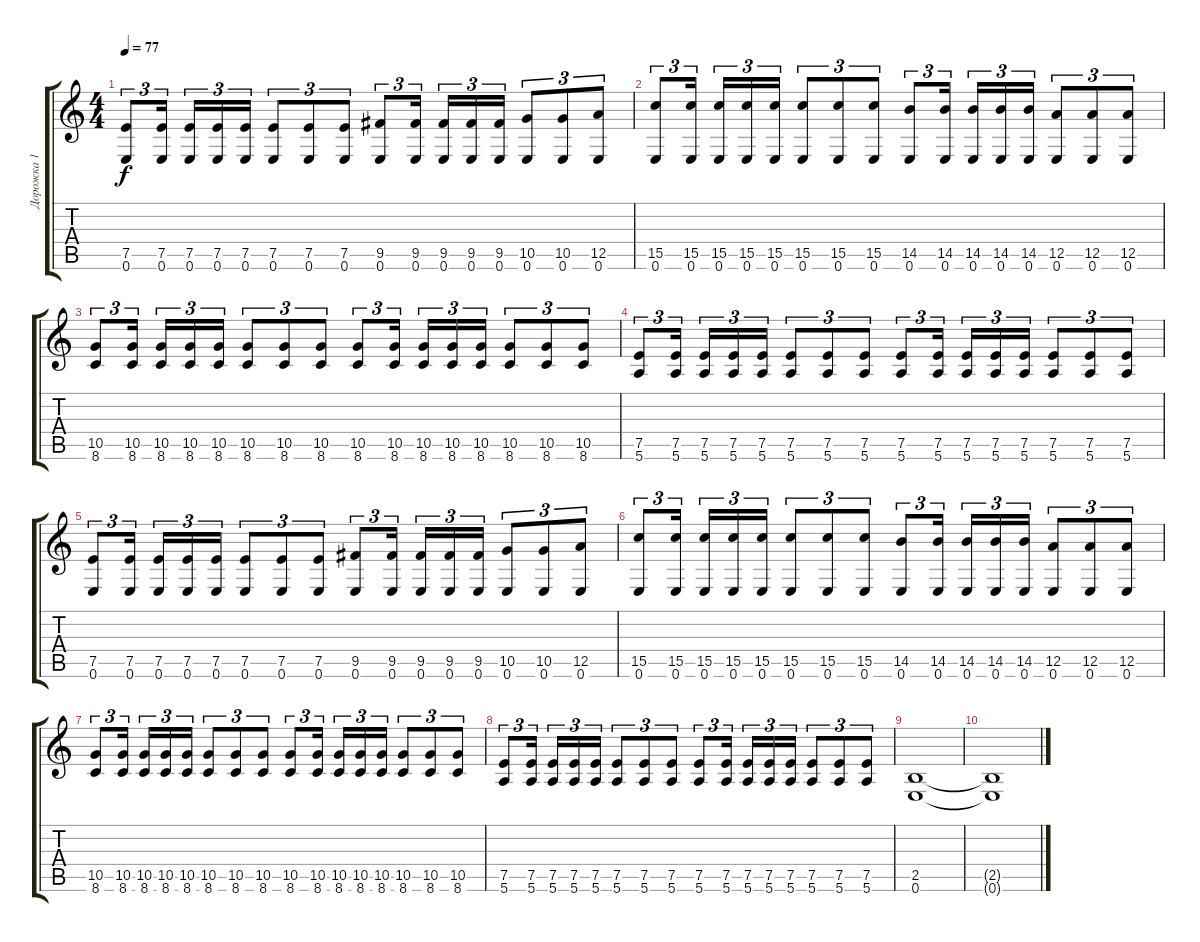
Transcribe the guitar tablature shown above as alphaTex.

\track ("Дорожка 1" "Дорожка 1") {instrument distortionguitar}
\staff {score tabs}
\tuning (E4 B3 G3 D3 A2 E2) {hide}
\ts (4 4)
\tempo 77
\clef g2
\ks c
(7.5 0.6).8{tu (3 2) dy f} (7.5 0.6).16{tu (3 2) beam splitsecondary} (7.5 0.6).16{tu (3 2)} (7.5 0.6).16{tu (3 2)} (7.5 0.6).16{tu (3 2)} (7.5 0.6).8{tu (3 2)} (7.5 0.6).8{tu (3 2)} (7.5 0.6).8{tu (3 2)} (9.5 0.6).8{tu (3 2)} (9.5 0.6).16{tu (3 2) beam splitsecondary} (9.5 0.6).16{tu (3 2)} (9.5 0.6).16{tu (3 2)} (9.5 0.6).16{tu (3 2)} (10.5 0.6).8{tu (3 2)} (10.5 0.6).8{tu (3 2)} (12.5 0.6).8{tu (3 2)} |
(15.5 0.6).8{tu (3 2)} (15.5 0.6).16{tu (3 2) beam splitsecondary} (15.5 0.6).16{tu (3 2)} (15.5 0.6).16{tu (3 2)} (15.5 0.6).16{tu (3 2)} (15.5 0.6).8{tu (3 2)} (15.5 0.6).8{tu (3 2)} (15.5 0.6).8{tu (3 2)} (14.5 0.6).8{tu (3 2)} (14.5 0.6).16{tu (3 2) beam splitsecondary} (14.5 0.6).16{tu (3 2)} (14.5 0.6).16{tu (3 2)} (14.5 0.6).16{tu (3 2)} (12.5 0.6).8{tu (3 2)} (12.5 0.6).8{tu (3 2)} (12.5 0.6).8{tu (3 2)} |
(10.5 8.6).8{tu (3 2)} (10.5 8.6).16{tu (3 2) beam splitsecondary} (10.5 8.6).16{tu (3 2)} (10.5 8.6).16{tu (3 2)} (10.5 8.6).16{tu (3 2)} (10.5 8.6).8{tu (3 2)} (10.5 8.6).8{tu (3 2)} (10.5 8.6).8{tu (3 2)} (10.5 8.6).8{tu (3 2)} (10.5 8.6).16{tu (3 2) beam splitsecondary} (10.5 8.6).16{tu (3 2)} (10.5 8.6).16{tu (3 2)} (10.5 8.6).16{tu (3 2)} (10.5 8.6).8{tu (3 2)} (10.5 8.6).8{tu (3 2)} (10.5 8.6).8{tu (3 2)} |
(7.5 5.6).8{tu (3 2)} (7.5 5.6).16{tu (3 2) beam splitsecondary} (7.5 5.6).16{tu (3 2)} (7.5 5.6).16{tu (3 2)} (7.5 5.6).16{tu (3 2)} (7.5 5.6).8{tu (3 2)} (7.5 5.6).8{tu (3 2)} (7.5 5.6).8{tu (3 2)} (7.5 5.6).8{tu (3 2)} (7.5 5.6).16{tu (3 2) beam splitsecondary} (7.5 5.6).16{tu (3 2)} (7.5 5.6).16{tu (3 2)} (7.5 5.6).16{tu (3 2)} (7.5 5.6).8{tu (3 2)} (7.5 5.6).8{tu (3 2)} (7.5 5.6).8{tu (3 2)} |
(7.5 0.6).8{tu (3 2)} (7.5 0.6).16{tu (3 2) beam splitsecondary} (7.5 0.6).16{tu (3 2)} (7.5 0.6).16{tu (3 2)} (7.5 0.6).16{tu (3 2)} (7.5 0.6).8{tu (3 2)} (7.5 0.6).8{tu (3 2)} (7.5 0.6).8{tu (3 2)} (9.5 0.6).8{tu (3 2)} (9.5 0.6).16{tu (3 2) beam splitsecondary} (9.5 0.6).16{tu (3 2)} (9.5 0.6).16{tu (3 2)} (9.5 0.6).16{tu (3 2)} (10.5 0.6).8{tu (3 2)} (10.5 0.6).8{tu (3 2)} (12.5 0.6).8{tu (3 2)} |
(15.5 0.6).8{tu (3 2)} (15.5 0.6).16{tu (3 2) beam splitsecondary} (15.5 0.6).16{tu (3 2)} (15.5 0.6).16{tu (3 2)} (15.5 0.6).16{tu (3 2)} (15.5 0.6).8{tu (3 2)} (15.5 0.6).8{tu (3 2)} (15.5 0.6).8{tu (3 2)} (14.5 0.6).8{tu (3 2)} (14.5 0.6).16{tu (3 2) beam splitsecondary} (14.5 0.6).16{tu (3 2)} (14.5 0.6).16{tu (3 2)} (14.5 0.6).16{tu (3 2)} (12.5 0.6).8{tu (3 2)} (12.5 0.6).8{tu (3 2)} (12.5 0.6).8{tu (3 2)} |
(10.5 8.6).8{tu (3 2)} (10.5 8.6).16{tu (3 2) beam splitsecondary} (10.5 8.6).16{tu (3 2)} (10.5 8.6).16{tu (3 2)} (10.5 8.6).16{tu (3 2)} (10.5 8.6).8{tu (3 2)} (10.5 8.6).8{tu (3 2)} (10.5 8.6).8{tu (3 2)} (10.5 8.6).8{tu (3 2)} (10.5 8.6).16{tu (3 2) beam splitsecondary} (10.5 8.6).16{tu (3 2)} (10.5 8.6).16{tu (3 2)} (10.5 8.6).16{tu (3 2)} (10.5 8.6).8{tu (3 2)} (10.5 8.6).8{tu (3 2)} (10.5 8.6).8{tu (3 2)} |
(7.5 5.6).8{tu (3 2)} (7.5 5.6).16{tu (3 2) beam splitsecondary} (7.5 5.6).16{tu (3 2)} (7.5 5.6).16{tu (3 2)} (7.5 5.6).16{tu (3 2)} (7.5 5.6).8{tu (3 2)} (7.5 5.6).8{tu (3 2)} (7.5 5.6).8{tu (3 2)} (7.5 5.6).8{tu (3 2)} (7.5 5.6).16{tu (3 2) beam splitsecondary} (7.5 5.6).16{tu (3 2)} (7.5 5.6).16{tu (3 2)} (7.5 5.6).16{tu (3 2)} (7.5 5.6).8{tu (3 2)} (7.5 5.6).8{tu (3 2)} (7.5 5.6).8{tu (3 2)} |
(2.5 0.6).1 |
(2.5{t} 0.6{t}).1
